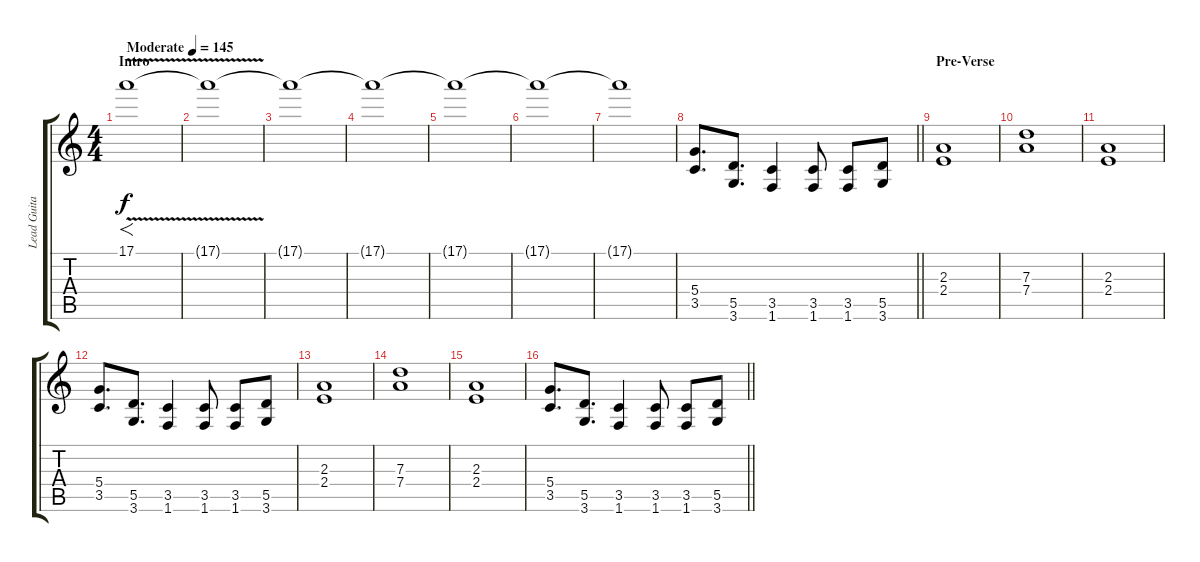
\track ("Lead Guitar" "Lead Guita") {instrument distortionguitar}
\staff {score tabs}
\tuning (E4 B3 G3 D3 A2 E2) {hide}
\ts (4 4)
\section ("" "Intro")
\tempo (145 "Moderate")
\clef g2
\ks c
17.1{v}.1{f dy f instrument distortionguitar} |
17.1{t}.1 |
17.1{t}.1 |
17.1{t}.1 |
17.1{t}.1 |
17.1{t}.1 |
17.1{t}.1 |
\barLineRight lightlight
(5.4 3.5).8{d} (5.5 3.6).8{d} (3.5 1.6).4 (3.5 1.6).8 (3.5 1.6).8 (5.5 3.6).8 |
\section ("" "Pre-Verse")
(2.3 2.4).1 |
(7.3 7.4).1 |
(2.3 2.4).1 |
(5.4 3.5).8{d} (5.5 3.6).8{d} (3.5 1.6).4 (3.5 1.6).8 (3.5 1.6).8 (5.5 3.6).8 |
(2.3 2.4).1 |
(7.3 7.4).1 |
(2.3 2.4).1 |
\barLineRight lightlight
(5.4 3.5).8{d} (5.5 3.6).8{d} (3.5 1.6).4 (3.5 1.6).8 (3.5 1.6).8 (5.5 3.6).8
